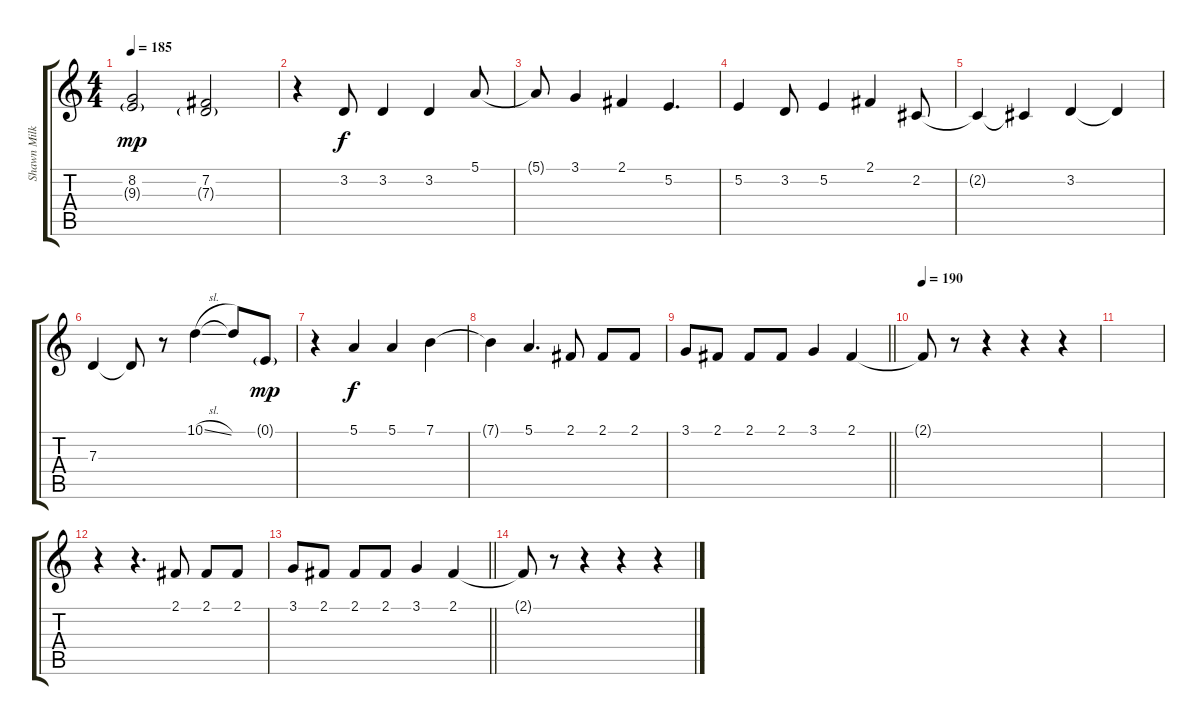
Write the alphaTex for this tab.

\track ("Shawn Milke - Vocals" "Shawn Milk") {instrument altosax}
\staff {score tabs}
\tuning (E4 B3 G3 D3 A2 E2) {hide}
\ts (4 4)
\tempo 185
\clef g2
\ks c
(8.2 9.3{g}).2{dy mp} (7.2 7.3{g}).2 |
r.4 3.2.8{dy f} 3.2.4 3.2.4 5.1.8 |
5.1{t}.8 3.1.4 2.1.4 5.2.4{d} |
5.2.4 3.2.8 5.2.4 2.1.4 2.2.8 |
2.2{t}.4 2.2{t}.4 3.2.4 3.2{t}.4 |
7.3.4 7.3{t}.8 r.8 10.1{sl}.4 10.1{t}.8 0.1{g}.8{dy mp} |
r.4 5.1.4{dy f} 5.1.4 7.1.4 |
7.1{t}.4 5.1.4{d} 2.1.8 2.1.8 2.1.8 |
\barLineRight lightlight
3.1.8 2.1.8 2.1.8 2.1.8 3.1.4 2.1.4 |
\tempo 190
2.1{t}.8 r.8 r.4 r.4 r.4 |
|
r.4 r.4{d} 2.1.8 2.1.8 2.1.8 |
\barLineRight lightlight
3.1.8 2.1.8 2.1.8 2.1.8 3.1.4 2.1.4 |
2.1{t}.8 r.8 r.4 r.4 r.4
